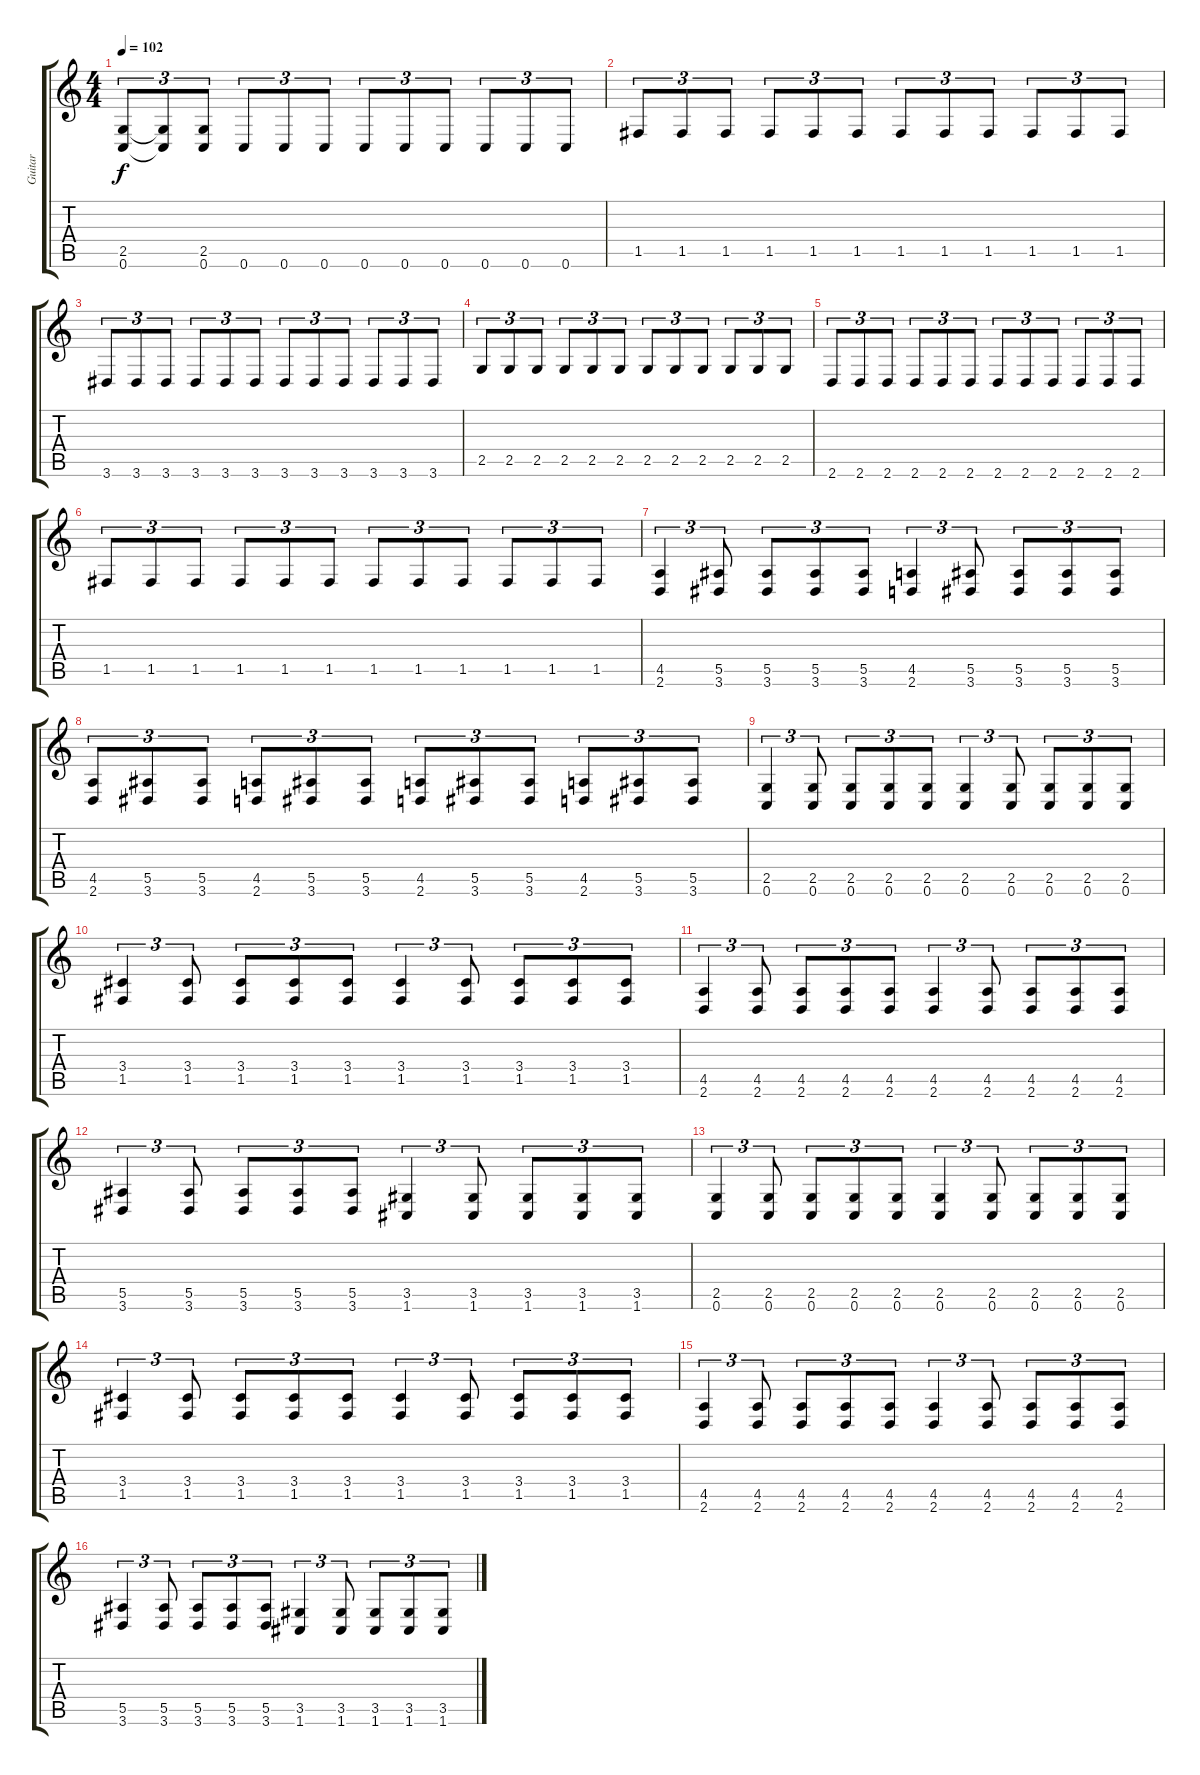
\track ("Guitar" "Guitar") {instrument overdrivenguitar}
\staff {score tabs}
\tuning (C4 G3 Eb3 Bb2 F2 C2) {hide}
\ts (4 4)
\tempo 102
\clef g2
\ks c
(2.5 0.6).8{tu (3 2) dy f} (2.5{t} 0.6{t}).8{tu (3 2)} (2.5 0.6).8{tu (3 2)} 0.6.8{tu (3 2)} 0.6.8{tu (3 2)} 0.6.8{tu (3 2)} 0.6.8{tu (3 2)} 0.6.8{tu (3 2)} 0.6.8{tu (3 2)} 0.6.8{tu (3 2)} 0.6.8{tu (3 2)} 0.6.8{tu (3 2)} |
1.5.8{tu (3 2)} 1.5.8{tu (3 2)} 1.5.8{tu (3 2)} 1.5.8{tu (3 2)} 1.5.8{tu (3 2)} 1.5.8{tu (3 2)} 1.5.8{tu (3 2)} 1.5.8{tu (3 2)} 1.5.8{tu (3 2)} 1.5.8{tu (3 2)} 1.5.8{tu (3 2)} 1.5.8{tu (3 2)} |
3.6.8{tu (3 2)} 3.6.8{tu (3 2)} 3.6.8{tu (3 2)} 3.6.8{tu (3 2)} 3.6.8{tu (3 2)} 3.6.8{tu (3 2)} 3.6.8{tu (3 2)} 3.6.8{tu (3 2)} 3.6.8{tu (3 2)} 3.6.8{tu (3 2)} 3.6.8{tu (3 2)} 3.6.8{tu (3 2)} |
2.5.8{tu (3 2)} 2.5.8{tu (3 2)} 2.5.8{tu (3 2)} 2.5.8{tu (3 2)} 2.5.8{tu (3 2)} 2.5.8{tu (3 2)} 2.5.8{tu (3 2)} 2.5.8{tu (3 2)} 2.5.8{tu (3 2)} 2.5.8{tu (3 2)} 2.5.8{tu (3 2)} 2.5.8{tu (3 2)} |
2.6.8{tu (3 2)} 2.6.8{tu (3 2)} 2.6.8{tu (3 2)} 2.6.8{tu (3 2)} 2.6.8{tu (3 2)} 2.6.8{tu (3 2)} 2.6.8{tu (3 2)} 2.6.8{tu (3 2)} 2.6.8{tu (3 2)} 2.6.8{tu (3 2)} 2.6.8{tu (3 2)} 2.6.8{tu (3 2)} |
1.5.8{tu (3 2)} 1.5.8{tu (3 2)} 1.5.8{tu (3 2)} 1.5.8{tu (3 2)} 1.5.8{tu (3 2)} 1.5.8{tu (3 2)} 1.5.8{tu (3 2)} 1.5.8{tu (3 2)} 1.5.8{tu (3 2)} 1.5.8{tu (3 2)} 1.5.8{tu (3 2)} 1.5.8{tu (3 2)} |
(4.5 2.6).4{tu (3 2)} (5.5 3.6).8{tu (3 2)} (5.5 3.6).8{tu (3 2)} (5.5 3.6).8{tu (3 2)} (5.5 3.6).8{tu (3 2)} (4.5 2.6).4{tu (3 2)} (5.5 3.6).8{tu (3 2)} (5.5 3.6).8{tu (3 2)} (5.5 3.6).8{tu (3 2)} (5.5 3.6).8{tu (3 2)} |
(4.5 2.6).8{tu (3 2)} (5.5 3.6).8{tu (3 2)} (5.5 3.6).8{tu (3 2)} (4.5 2.6).8{tu (3 2)} (5.5 3.6).8{tu (3 2)} (5.5 3.6).8{tu (3 2)} (4.5 2.6).8{tu (3 2)} (5.5 3.6).8{tu (3 2)} (5.5 3.6).8{tu (3 2)} (4.5 2.6).8{tu (3 2)} (5.5 3.6).8{tu (3 2)} (5.5 3.6).8{tu (3 2)} |
(2.5 0.6).4{tu (3 2)} (2.5 0.6).8{tu (3 2)} (2.5 0.6).8{tu (3 2)} (2.5 0.6).8{tu (3 2)} (2.5 0.6).8{tu (3 2)} (2.5 0.6).4{tu (3 2)} (2.5 0.6).8{tu (3 2)} (2.5 0.6).8{tu (3 2)} (2.5 0.6).8{tu (3 2)} (2.5 0.6).8{tu (3 2)} |
(3.4 1.5).4{tu (3 2)} (3.4 1.5).8{tu (3 2)} (3.4 1.5).8{tu (3 2)} (3.4 1.5).8{tu (3 2)} (3.4 1.5).8{tu (3 2)} (3.4 1.5).4{tu (3 2)} (3.4 1.5).8{tu (3 2)} (3.4 1.5).8{tu (3 2)} (3.4 1.5).8{tu (3 2)} (3.4 1.5).8{tu (3 2)} |
(4.5 2.6).4{tu (3 2)} (4.5 2.6).8{tu (3 2)} (4.5 2.6).8{tu (3 2)} (4.5 2.6).8{tu (3 2)} (4.5 2.6).8{tu (3 2)} (4.5 2.6).4{tu (3 2)} (4.5 2.6).8{tu (3 2)} (4.5 2.6).8{tu (3 2)} (4.5 2.6).8{tu (3 2)} (4.5 2.6).8{tu (3 2)} |
(5.5 3.6).4{tu (3 2)} (5.5 3.6).8{tu (3 2)} (5.5 3.6).8{tu (3 2)} (5.5 3.6).8{tu (3 2)} (5.5 3.6).8{tu (3 2)} (3.5 1.6).4{tu (3 2)} (3.5 1.6).8{tu (3 2)} (3.5 1.6).8{tu (3 2)} (3.5 1.6).8{tu (3 2)} (3.5 1.6).8{tu (3 2)} |
(2.5 0.6).4{tu (3 2)} (2.5 0.6).8{tu (3 2)} (2.5 0.6).8{tu (3 2)} (2.5 0.6).8{tu (3 2)} (2.5 0.6).8{tu (3 2)} (2.5 0.6).4{tu (3 2)} (2.5 0.6).8{tu (3 2)} (2.5 0.6).8{tu (3 2)} (2.5 0.6).8{tu (3 2)} (2.5 0.6).8{tu (3 2)} |
(3.4 1.5).4{tu (3 2)} (3.4 1.5).8{tu (3 2)} (3.4 1.5).8{tu (3 2)} (3.4 1.5).8{tu (3 2)} (3.4 1.5).8{tu (3 2)} (3.4 1.5).4{tu (3 2)} (3.4 1.5).8{tu (3 2)} (3.4 1.5).8{tu (3 2)} (3.4 1.5).8{tu (3 2)} (3.4 1.5).8{tu (3 2)} |
(4.5 2.6).4{tu (3 2)} (4.5 2.6).8{tu (3 2)} (4.5 2.6).8{tu (3 2)} (4.5 2.6).8{tu (3 2)} (4.5 2.6).8{tu (3 2)} (4.5 2.6).4{tu (3 2)} (4.5 2.6).8{tu (3 2)} (4.5 2.6).8{tu (3 2)} (4.5 2.6).8{tu (3 2)} (4.5 2.6).8{tu (3 2)} |
(5.5 3.6).4{tu (3 2)} (5.5 3.6).8{tu (3 2)} (5.5 3.6).8{tu (3 2)} (5.5 3.6).8{tu (3 2)} (5.5 3.6).8{tu (3 2)} (3.5 1.6).4{tu (3 2)} (3.5 1.6).8{tu (3 2)} (3.5 1.6).8{tu (3 2)} (3.5 1.6).8{tu (3 2)} (3.5 1.6).8{tu (3 2)}
